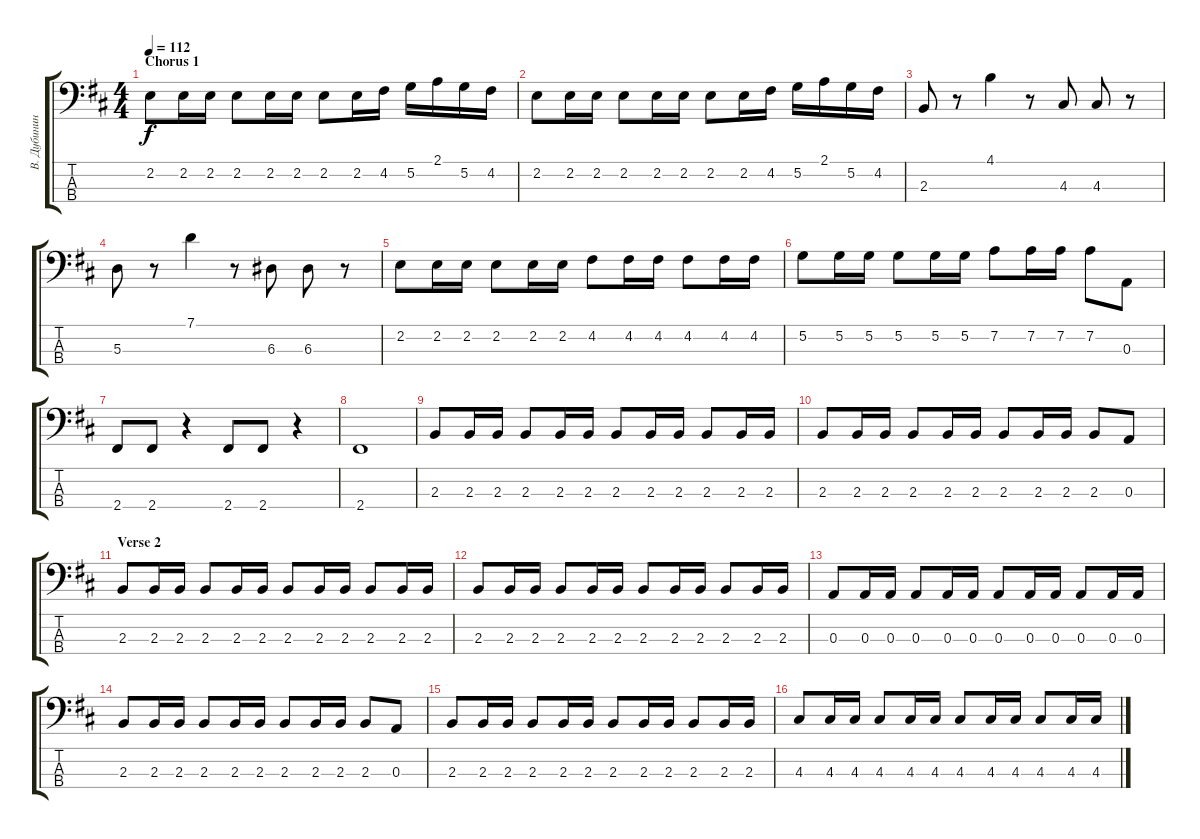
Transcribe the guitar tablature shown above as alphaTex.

\track ("В. Дубинин" "В. Дубинин") {instrument electricbassfinger}
\staff {score tabs}
\tuning (G2 D2 A1 E1) {hide}
\ts (4 4)
\section ("" "Chorus 1")
\tempo 112
\clef f4
\ks d
2.2.8{dy f} 2.2.16 2.2.16 2.2.8 2.2.16 2.2.16 2.2.8 2.2.16 4.2.16 5.2.16 2.1.16 5.2.16 4.2.16 |
2.2.8 2.2.16 2.2.16 2.2.8 2.2.16 2.2.16 2.2.8 2.2.16 4.2.16 5.2.16 2.1.16 5.2.16 4.2.16 |
2.3.8 r.8 4.1.4 r.8 4.3.8 4.3.8 r.8 |
5.3.8 r.8 7.1.4 r.8 6.3.8 6.3.8 r.8 |
2.2.8 2.2.16 2.2.16 2.2.8 2.2.16 2.2.16 4.2.8 4.2.16 4.2.16 4.2.8 4.2.16 4.2.16 |
5.2.8 5.2.16 5.2.16 5.2.8 5.2.16 5.2.16 7.2.8 7.2.16 7.2.16 7.2.8 0.3.8 |
2.4.8 2.4.8 r.4 2.4.8 2.4.8 r.4 |
2.4.1 |
2.3.8 2.3.16 2.3.16 2.3.8 2.3.16 2.3.16 2.3.8 2.3.16 2.3.16 2.3.8 2.3.16 2.3.16 |
2.3.8 2.3.16 2.3.16 2.3.8 2.3.16 2.3.16 2.3.8 2.3.16 2.3.16 2.3.8 0.3.8 |
\section ("" "Verse 2")
2.3.8 2.3.16 2.3.16 2.3.8 2.3.16 2.3.16 2.3.8 2.3.16 2.3.16 2.3.8 2.3.16 2.3.16 |
2.3.8 2.3.16 2.3.16 2.3.8 2.3.16 2.3.16 2.3.8 2.3.16 2.3.16 2.3.8 2.3.16 2.3.16 |
0.3.8 0.3.16 0.3.16 0.3.8 0.3.16 0.3.16 0.3.8 0.3.16 0.3.16 0.3.8 0.3.16 0.3.16 |
2.3.8 2.3.16 2.3.16 2.3.8 2.3.16 2.3.16 2.3.8 2.3.16 2.3.16 2.3.8 0.3.8 |
2.3.8 2.3.16 2.3.16 2.3.8 2.3.16 2.3.16 2.3.8 2.3.16 2.3.16 2.3.8 2.3.16 2.3.16 |
4.3.8 4.3.16 4.3.16 4.3.8 4.3.16 4.3.16 4.3.8 4.3.16 4.3.16 4.3.8 4.3.16 4.3.16
